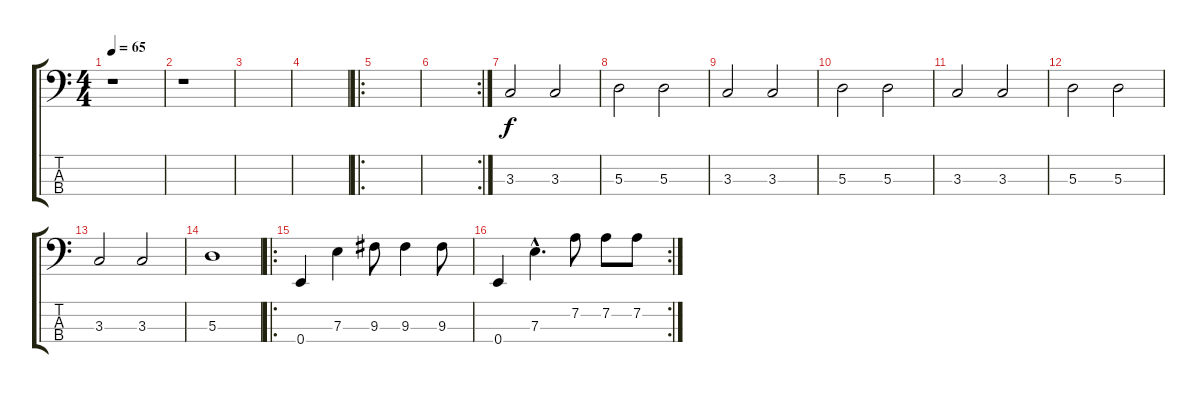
\track "" {instrument electricbassfinger}
\staff {score tabs}
\tuning (G2 D2 A1 E1) {hide}
\ts (4 4)
\tempo 65
\clef f4
\ks c
r.1{dy f instrument electricbassfinger} |
r.1 |
|
|
\ro
|
\rc 2
|
3.3.2 3.3.2 |
5.3.2 5.3.2 |
3.3.2 3.3.2 |
5.3.2 5.3.2 |
3.3.2 3.3.2 |
5.3.2 5.3.2 |
3.3.2 3.3.2 |
5.3.1 |
\ro
0.4.4 7.3.4 9.3.8 9.3.4 9.3.8 |
\rc 2
0.4.4 7.3{hac}.4{d} 7.2.8 7.2.8 7.2.8
